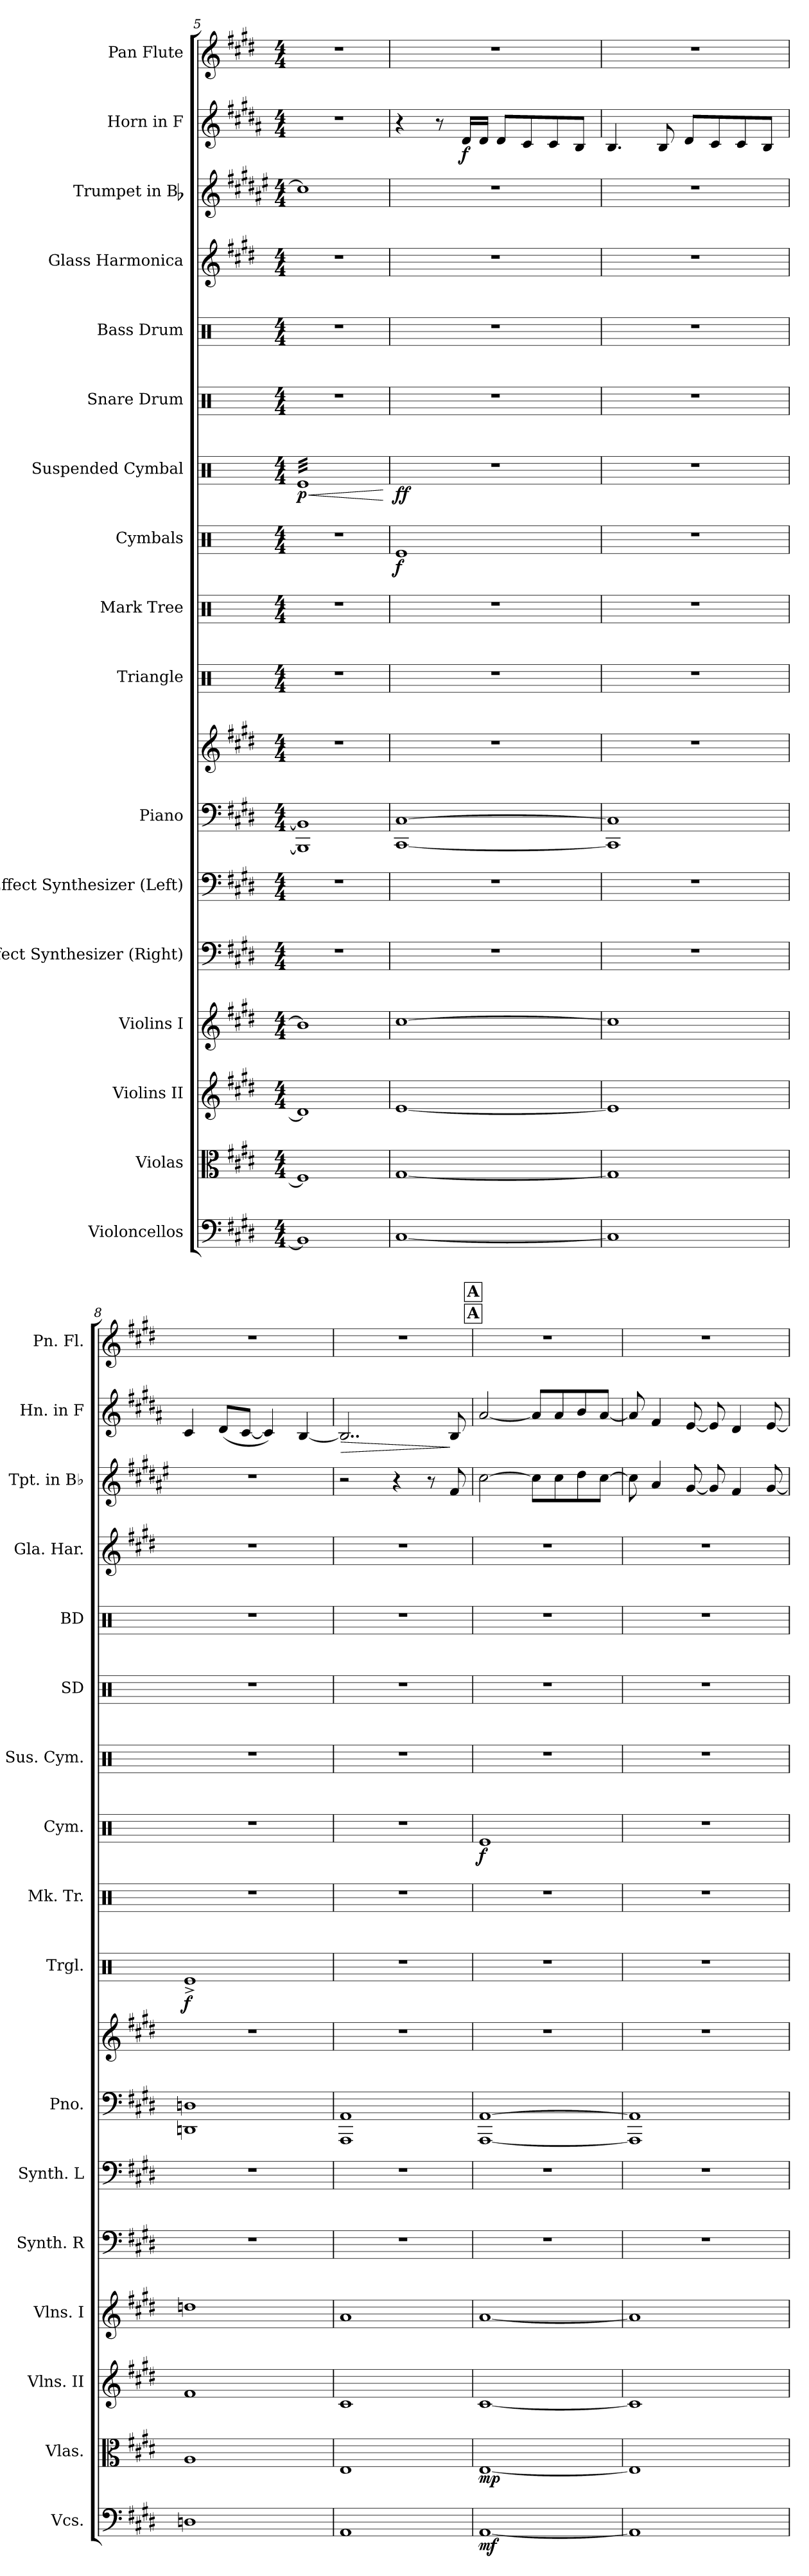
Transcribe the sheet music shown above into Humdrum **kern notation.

**kern	**dynam	**kern	**dynam	**kern	**kern	**kern	**kern	**kern	**kern	**kern	**dynam	**kern	**kern	**dynam	**kern	**dynam	**kern	**kern	**kern	**kern	**kern	**dynam	**kern
*part17	*part17	*part16	*part16	*part15	*part14	*part13	*part12	*part11	*part11	*part10	*part10	*part9	*part8	*part8	*part7	*part7	*part6	*part5	*part4	*part3	*part2	*part2	*part1
*staff18	*staff18	*staff17	*staff17	*staff16	*staff15	*staff14	*staff13	*staff12	*staff11	*staff10	*staff10	*staff9	*staff8	*staff8	*staff7	*staff7	*staff6	*staff5	*staff4	*staff3	*staff2	*staff2	*staff1
*I"Violoncellos	*	*I"Violas	*	*I"Violins II	*I"Violins I	*I"Effect Synthesizer (Right)	*I"Effect Synthesizer (Left)	*I"Piano	*	*I"Triangle	*	*I"Mark Tree	*I"Cymbals	*	*I"Suspended Cymbal	*	*I"Snare Drum	*I"Bass Drum	*I"Glass Harmonica	*I"Trumpet in Bb	*I"Horn in F	*	*I"Pan Flute
*I'Vcs.	*	*I'Vlas.	*	*I'Vlns. II	*I'Vlns. I	*I'Synth. R	*I'Synth. L	*I'Pno.	*	*I'Trgl.	*	*I'Mk. Tr.	*I'Cym.	*	*I'Sus. Cym.	*	*I'SD	*I'BD	*I'Gla. Har.	*I'Tpt. in Bb	*I'Hn. in F	*	*I'Pn. Fl.
!!LO:PB:g=z
*clefF4	*	*clefC3	*	*clefG2	*clefG2	*clefF4	*clefF4	*clefF4	*clefG2	*clefX	*	*clefX	*clefX	*	*clefX	*	*clefX	*clefX	*clefG2	*clefG2	*clefG2	*	*clefG2
*	*	*	*	*	*	*	*	*	*	*	*	*	*	*	*	*	*	*	*	*ITrd1c2	*ITrd4c7	*	*
*k[f#c#g#d#]	*	*k[f#c#g#d#]	*	*k[f#c#g#d#]	*k[f#c#g#d#]	*k[f#c#g#d#]	*k[f#c#g#d#]	*k[f#c#g#d#]	*k[f#c#g#d#]	*k[]	*	*k[]	*k[]	*	*k[]	*	*k[]	*k[]	*k[f#c#g#d#]	*k[f#c#g#d#]	*k[f#c#g#d#]	*	*k[f#c#g#d#]
*M4/4	*	*M4/4	*	*M4/4	*M4/4	*M4/4	*M4/4	*M4/4	*M4/4	*M4/4	*	*M4/4	*M4/4	*	*M4/4	*	*M4/4	*M4/4	*M4/4	*M4/4	*M4/4	*	*M4/4
=5	=5	=5	=5	=5	=5	=5	=5	=5	=5	=5	=5	=5	=5	=5	=5	=5	=5	=5	=5	=5	=5	=5	=5
!	!	!	!	!	!	!	!	!	!	!	!	!	!	!	!	!LO:HP:b	!	!	!	!	!	!	!
!	!	!	!	!	!	!	!	!	!	!	!	!	!	!	!	!LO:DY:n=1:b	!	!	!	!	!	!	!
*	*	*	*	*	*	*	*	*	*	*	*	*	*	*	*tremolo	*	*	*	*	*	*	*	*
1BB]	.	1F#]	.	1d#]	1b]	1r	1r	1BBB] 1BB]	1r	1r	.	1r	1r	.	32ReLLL	< p	1r	1r	1r	1b]	1r	.	1r
.	.	.	.	.	.	.	.	.	.	.	.	.	.	.	32Re	.	.	.	.	.	.	.	.
.	.	.	.	.	.	.	.	.	.	.	.	.	.	.	32Re	.	.	.	.	.	.	.	.
.	.	.	.	.	.	.	.	.	.	.	.	.	.	.	32Re	.	.	.	.	.	.	.	.
.	.	.	.	.	.	.	.	.	.	.	.	.	.	.	32Re	.	.	.	.	.	.	.	.
.	.	.	.	.	.	.	.	.	.	.	.	.	.	.	32Re	.	.	.	.	.	.	.	.
.	.	.	.	.	.	.	.	.	.	.	.	.	.	.	32Re	.	.	.	.	.	.	.	.
.	.	.	.	.	.	.	.	.	.	.	.	.	.	.	32Re	.	.	.	.	.	.	.	.
.	.	.	.	.	.	.	.	.	.	.	.	.	.	.	32Re	.	.	.	.	.	.	.	.
.	.	.	.	.	.	.	.	.	.	.	.	.	.	.	32Re	.	.	.	.	.	.	.	.
.	.	.	.	.	.	.	.	.	.	.	.	.	.	.	32Re	.	.	.	.	.	.	.	.
.	.	.	.	.	.	.	.	.	.	.	.	.	.	.	32Re	.	.	.	.	.	.	.	.
.	.	.	.	.	.	.	.	.	.	.	.	.	.	.	32Re	.	.	.	.	.	.	.	.
.	.	.	.	.	.	.	.	.	.	.	.	.	.	.	32Re	.	.	.	.	.	.	.	.
.	.	.	.	.	.	.	.	.	.	.	.	.	.	.	32Re	.	.	.	.	.	.	.	.
.	.	.	.	.	.	.	.	.	.	.	.	.	.	.	32Re	.	.	.	.	.	.	.	.
.	.	.	.	.	.	.	.	.	.	.	.	.	.	.	32Re	.	.	.	.	.	.	.	.
.	.	.	.	.	.	.	.	.	.	.	.	.	.	.	32Re	.	.	.	.	.	.	.	.
.	.	.	.	.	.	.	.	.	.	.	.	.	.	.	32Re	.	.	.	.	.	.	.	.
.	.	.	.	.	.	.	.	.	.	.	.	.	.	.	32Re	.	.	.	.	.	.	.	.
.	.	.	.	.	.	.	.	.	.	.	.	.	.	.	32Re	.	.	.	.	.	.	.	.
.	.	.	.	.	.	.	.	.	.	.	.	.	.	.	32Re	.	.	.	.	.	.	.	.
.	.	.	.	.	.	.	.	.	.	.	.	.	.	.	32Re	.	.	.	.	.	.	.	.
.	.	.	.	.	.	.	.	.	.	.	.	.	.	.	32Re	.	.	.	.	.	.	.	.
.	.	.	.	.	.	.	.	.	.	.	.	.	.	.	32Re	.	.	.	.	.	.	.	.
.	.	.	.	.	.	.	.	.	.	.	.	.	.	.	32Re	.	.	.	.	.	.	.	.
.	.	.	.	.	.	.	.	.	.	.	.	.	.	.	32Re	.	.	.	.	.	.	.	.
.	.	.	.	.	.	.	.	.	.	.	.	.	.	.	32Re	.	.	.	.	.	.	.	.
.	.	.	.	.	.	.	.	.	.	.	.	.	.	.	32Re	.	.	.	.	.	.	.	.
.	.	.	.	.	.	.	.	.	.	.	.	.	.	.	32Re	.	.	.	.	.	.	.	.
.	.	.	.	.	.	.	.	.	.	.	.	.	.	.	32Re	.	.	.	.	.	.	.	.
.	.	.	.	.	.	.	.	.	.	.	.	.	.	.	32ReJJJ	.	.	.	.	.	.	.	.
*	*	*	*	*	*	*	*	*	*	*	*	*	*	*	*Xtremolo	*	*	*	*	*	*	*	*
.	.	.	.	.	.	.	.	.	.	.	.	.	.	.	.	[	.	.	.	.	.	.	.
=6	=6	=6	=6	=6	=6	=6	=6	=6	=6	=6	=6	=6	=6	=6	=6	=6	=6	=6	=6	=6	=6	=6	=6
!	!	!	!	!	!	!	!	!	!	!	!	!	!	!LO:DY:b	!	!LO:DY:b	!	!	!	!	!	!	!
[1C#	.	[1G#	.	[1e	[1cc#	1r	1r	[1CC# [1C#	1r	1r	.	1r	1Re	f	1r	ff	1r	1r	1r	1r	4r	.	1r
.	.	.	.	.	.	.	.	.	.	.	.	.	.	.	.	.	.	.	.	.	8r	.	.
!	!	!	!	!	!	!	!	!	!	!	!	!	!	!	!	!	!	!	!	!	!	!LO:DY:b	!
.	.	.	.	.	.	.	.	.	.	.	.	.	.	.	.	.	.	.	.	.	16G#/LL	f	.
.	.	.	.	.	.	.	.	.	.	.	.	.	.	.	.	.	.	.	.	.	16G#/JJ	.	.
.	.	.	.	.	.	.	.	.	.	.	.	.	.	.	.	.	.	.	.	.	8G#/L	.	.
.	.	.	.	.	.	.	.	.	.	.	.	.	.	.	.	.	.	.	.	.	8F#/	.	.
.	.	.	.	.	.	.	.	.	.	.	.	.	.	.	.	.	.	.	.	.	8F#/	.	.
.	.	.	.	.	.	.	.	.	.	.	.	.	.	.	.	.	.	.	.	.	8E/J	.	.
=7	=7	=7	=7	=7	=7	=7	=7	=7	=7	=7	=7	=7	=7	=7	=7	=7	=7	=7	=7	=7	=7	=7	=7
1C#]	.	1G#]	.	1e]	1cc#]	1r	1r	1CC#] 1C#]	1r	1r	.	1r	1r	.	1r	.	1r	1r	1r	1r	4.E/	.	1r
.	.	.	.	.	.	.	.	.	.	.	.	.	.	.	.	.	.	.	.	.	8E/	.	.
.	.	.	.	.	.	.	.	.	.	.	.	.	.	.	.	.	.	.	.	.	8G#/L	.	.
.	.	.	.	.	.	.	.	.	.	.	.	.	.	.	.	.	.	.	.	.	8F#/	.	.
.	.	.	.	.	.	.	.	.	.	.	.	.	.	.	.	.	.	.	.	.	8F#/	.	.
.	.	.	.	.	.	.	.	.	.	.	.	.	.	.	.	.	.	.	.	.	8E/J	.	.
=8	=8	=8	=8	=8	=8	=8	=8	=8	=8	=8	=8	=8	=8	=8	=8	=8	=8	=8	=8	=8	=8	=8	=8
!	!	!	!	!	!	!	!	!	!	!	!LO:DY:b	!	!	!	!	!	!	!	!	!	!	!	!
1Dn	.	1A	.	1f#	1ddn	1r	1r	1DDn 1Dn	1r	1Re^	f	1r	1r	.	1r	.	1r	1r	1r	1r	4F#/	.	1r
.	.	.	.	.	.	.	.	.	.	.	.	.	.	.	.	.	.	.	.	.	(8G#/L	.	.
.	.	.	.	.	.	.	.	.	.	.	.	.	.	.	.	.	.	.	.	.	[8F#/J	.	.
.	.	.	.	.	.	.	.	.	.	.	.	.	.	.	.	.	.	.	.	.	4F#/])	.	.
.	.	.	.	.	.	.	.	.	.	.	.	.	.	.	.	.	.	.	.	.	[4E/	.	.
=9	=9	=9	=9	=9	=9	=9	=9	=9	=9	=9	=9	=9	=9	=9	=9	=9	=9	=9	=9	=9	=9	=9	=9
!	!	!	!	!	!	!	!	!	!	!	!	!	!	!	!	!	!	!	!	!	!	!LO:HP:b	!
1AA	.	1E	.	1c#	1a	1r	1r	1AAA 1AA	1r	1r	.	1r	1r	.	1r	.	1r	1r	1r	2r	2..E/]	>	1r
.	.	.	.	.	.	.	.	.	.	.	.	.	.	.	.	.	.	.	.	4r	.	.	.
.	.	.	.	.	.	.	.	.	.	.	.	.	.	.	.	.	.	.	.	8r	.	.	.
.	.	.	.	.	.	.	.	.	.	.	.	.	.	.	.	.	.	.	.	8e/	8E/	]	.
!!LO:PB:g=z
!!LO:REH:place=s1:a:B:cj:fs=14:t=A
!!LO:REH:place=s11:a:B:cj:fs=14:t=A
=10	=10	=10	=10	=10	=10	=10	=10	=10	=10	=10	=10	=10	=10	=10	=10	=10	=10	=10	=10	=10	=10	=10	=10
!	!LO:DY:b	!	!LO:DY:b	!	!	!	!	!	!	!	!	!	!	!LO:DY:b	!	!	!	!	!	!	!	!	!
[1AA	mf	[1E	mp	[1c#	[1a	1r	1r	[1AAA [1AA	1r	1r	.	1r	1Re	f	1r	.	1r	1r	1r	[2b\	[2d#/	.	1r
.	.	.	.	.	.	.	.	.	.	.	.	.	.	.	.	.	.	.	.	8b\L]	8d#/L]	.	.
.	.	.	.	.	.	.	.	.	.	.	.	.	.	.	.	.	.	.	.	8b\	8d#/	.	.
.	.	.	.	.	.	.	.	.	.	.	.	.	.	.	.	.	.	.	.	8cc#\	8e/	.	.
.	.	.	.	.	.	.	.	.	.	.	.	.	.	.	.	.	.	.	.	[8b\J	[8d#/J	.	.
=11	=11	=11	=11	=11	=11	=11	=11	=11	=11	=11	=11	=11	=11	=11	=11	=11	=11	=11	=11	=11	=11	=11	=11
1AA]	.	1E]	.	1c#]	1a]	1r	1r	1AAA] 1AA]	1r	1r	.	1r	1r	.	1r	.	1r	1r	1r	8b\]	8d#/]	.	1r
.	.	.	.	.	.	.	.	.	.	.	.	.	.	.	.	.	.	.	.	4g#/	4B/	.	.
.	.	.	.	.	.	.	.	.	.	.	.	.	.	.	.	.	.	.	.	[8f#/	[8A/	.	.
.	.	.	.	.	.	.	.	.	.	.	.	.	.	.	.	.	.	.	.	8f#/]	8A/]	.	.
.	.	.	.	.	.	.	.	.	.	.	.	.	.	.	.	.	.	.	.	4e/	4G#/	.	.
.	.	.	.	.	.	.	.	.	.	.	.	.	.	.	.	.	.	.	.	[8f#/	[8A/	.	.
=	=	=	=	=	=	=	=	=	=	=	=	=	=	=	=	=	=	=	=	=	=	=	=
*-	*-	*-	*-	*-	*-	*-	*-	*-	*-	*-	*-	*-	*-	*-	*-	*-	*-	*-	*-	*-	*-	*-	*-
